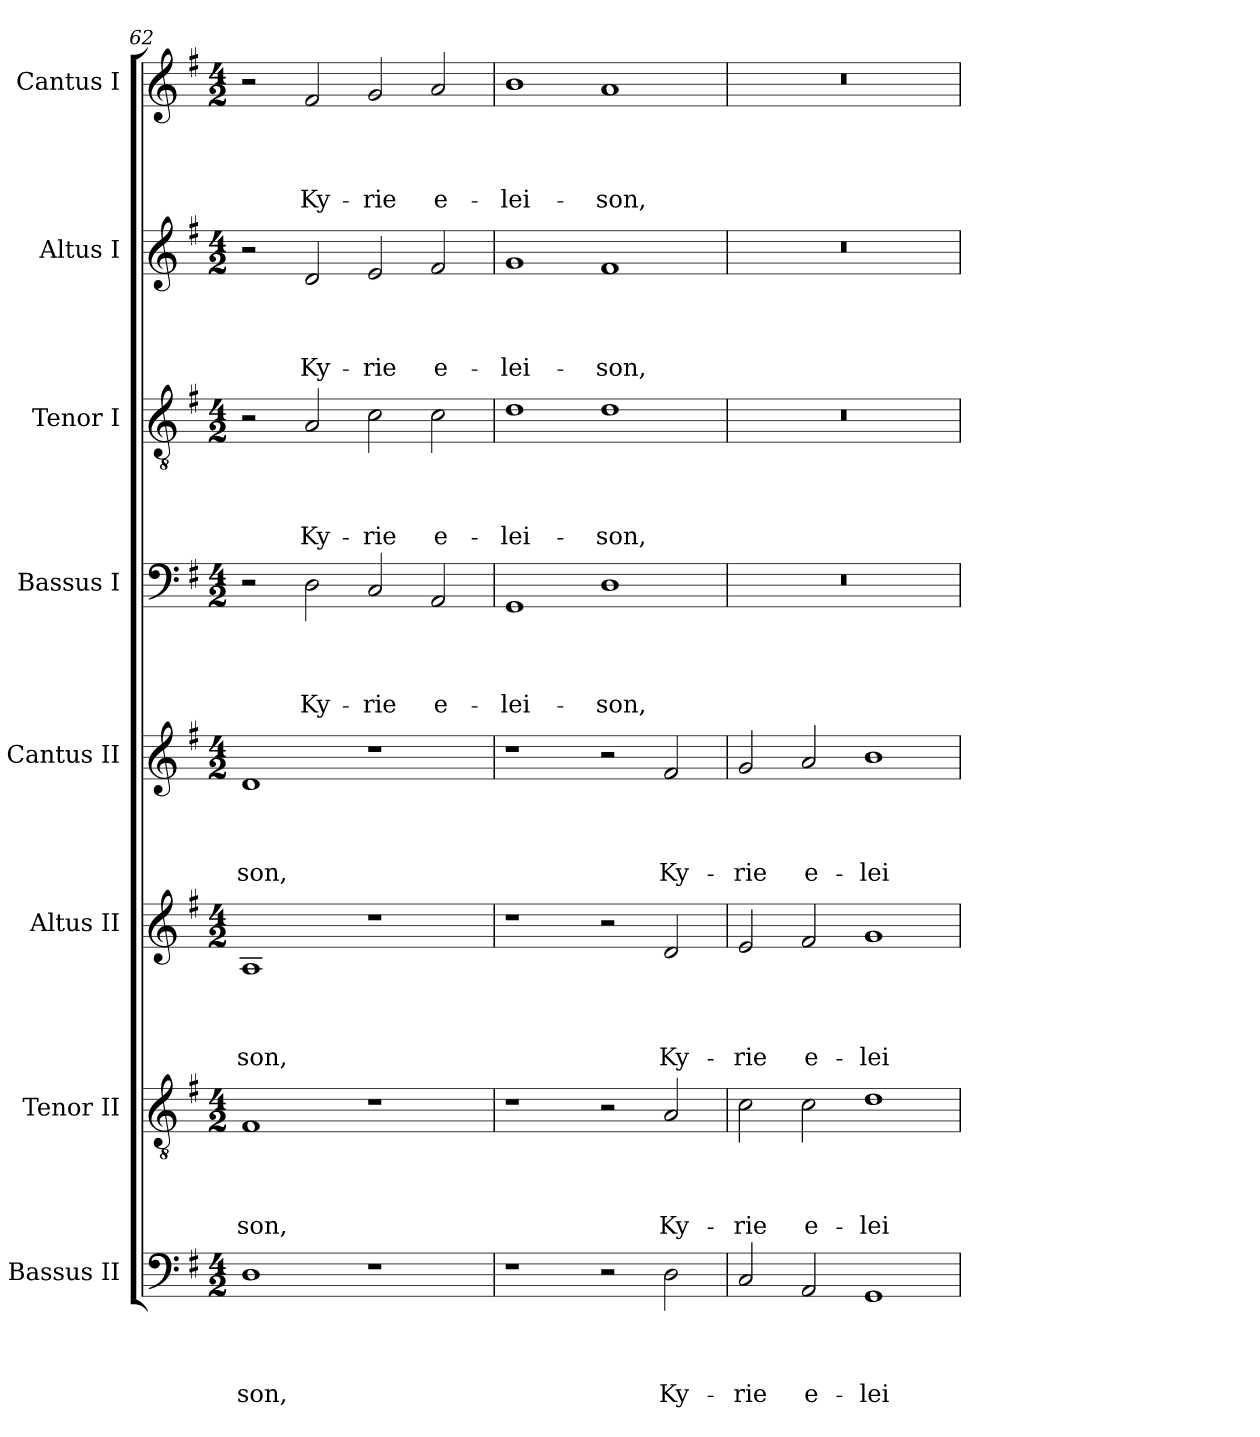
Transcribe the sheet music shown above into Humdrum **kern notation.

**kern	**text	**text	**text	**text	**kern	**text	**text	**text	**text	**kern	**text	**text	**text	**text	**kern	**text	**text	**text	**text	**kern	**text	**text	**text	**text	**kern	**text	**text	**text	**text	**kern	**text	**text	**text	**text	**kern	**text	**text	**text	**text
*part8	*part8	*part8	*part8	*part8	*part7	*part7	*part7	*part7	*part7	*part6	*part6	*part6	*part6	*part6	*part5	*part5	*part5	*part5	*part5	*part4	*part4	*part4	*part4	*part4	*part3	*part3	*part3	*part3	*part3	*part2	*part2	*part2	*part2	*part2	*part1	*part1	*part1	*part1	*part1
*staff8	*staff8	*staff8	*staff8	*staff8	*staff7	*staff7	*staff7	*staff7	*staff7	*staff6	*staff6	*staff6	*staff6	*staff6	*staff5	*staff5	*staff5	*staff5	*staff5	*staff4	*staff4	*staff4	*staff4	*staff4	*staff3	*staff3	*staff3	*staff3	*staff3	*staff2	*staff2	*staff2	*staff2	*staff2	*staff1	*staff1	*staff1	*staff1	*staff1
*I"Bassus II	*	*	*	*	*I"Tenor II	*	*	*	*	*I"Altus II	*	*	*	*	*I"Cantus II	*	*	*	*	*I"Bassus I	*	*	*	*	*I"Tenor I	*	*	*	*	*I"Altus I	*	*	*	*	*I"Cantus I	*	*	*	*
*I'B II	*	*	*	*	*I'T II	*	*	*	*	*I'A II	*	*	*	*	*I'C II	*	*	*	*	*I'B I	*	*	*	*	*I'T I	*	*	*	*	*I'A I	*	*	*	*	*I'C I	*	*	*	*
*clefF4	*	*	*	*	*clefGv2	*	*	*	*	*clefG2	*	*	*	*	*clefG2	*	*	*	*	*clefF4	*	*	*	*	*clefGv2	*	*	*	*	*clefG2	*	*	*	*	*clefG2	*	*	*	*
*k[f#]	*	*	*	*	*k[f#]	*	*	*	*	*k[f#]	*	*	*	*	*k[f#]	*	*	*	*	*k[f#]	*	*	*	*	*k[f#]	*	*	*	*	*k[f#]	*	*	*	*	*k[f#]	*	*	*	*
*G:	*	*	*	*	*G:	*	*	*	*	*G:	*	*	*	*	*G:	*	*	*	*	*G:	*	*	*	*	*G:	*	*	*	*	*G:	*	*	*	*	*G:	*	*	*	*
*M4/2	*	*	*	*	*M4/2	*	*	*	*	*M4/2	*	*	*	*	*M4/2	*	*	*	*	*M4/2	*	*	*	*	*M4/2	*	*	*	*	*M4/2	*	*	*	*	*M4/2	*	*	*	*
=62	=62	=62	=62	=62	=62	=62	=62	=62	=62	=62	=62	=62	=62	=62	=62	=62	=62	=62	=62	=62	=62	=62	=62	=62	=62	=62	=62	=62	=62	=62	=62	=62	=62	=62	=62	=62	=62	=62	=62
!	!	!	!	!LO:LY:b	!	!	!	!	!	!	!	!	!	!	!	!	!	!	!	!	!	!	!	!	!	!	!	!	!	!	!	!	!	!	!	!	!	!	!
!	!	!	!	!	!	!	!	!	!LO:LY:b	!	!	!	!	!	!	!	!	!	!	!	!	!	!	!	!	!	!	!	!	!	!	!	!	!	!	!	!	!	!
!	!	!	!	!	!	!	!	!	!	!	!	!	!	!LO:LY:b	!	!	!	!	!	!	!	!	!	!	!	!	!	!	!	!	!	!	!	!	!	!	!	!	!
!	!	!	!	!	!	!	!	!	!	!	!	!	!	!	!	!	!	!	!LO:LY:b	!	!	!	!	!	!	!	!	!	!	!	!	!	!	!	!	!	!	!	!
1D	.	.	.	-son,	1F#	.	.	.	-son,	1A	.	.	.	-son,	1d	.	.	.	-son,	2r	.	.	.	.	2r	.	.	.	.	2r	.	.	.	.	2r	.	.	.	.
!	!	!	!	!	!	!	!	!	!	!	!	!	!	!	!	!	!	!	!	!	!	!	!	!LO:LY:b	!	!	!	!	!	!	!	!	!	!	!	!	!	!	!
!	!	!	!	!	!	!	!	!	!	!	!	!	!	!	!	!	!	!	!	!	!	!	!	!	!	!	!	!	!LO:LY:b	!	!	!	!	!	!	!	!	!	!
!	!	!	!	!	!	!	!	!	!	!	!	!	!	!	!	!	!	!	!	!	!	!	!	!	!	!	!	!	!	!	!	!	!	!LO:LY:b	!	!	!	!	!
!	!	!	!	!	!	!	!	!	!	!	!	!	!	!	!	!	!	!	!	!	!	!	!	!	!	!	!	!	!	!	!	!	!	!	!	!	!	!	!LO:LY:b
.	.	.	.	.	.	.	.	.	.	.	.	.	.	.	.	.	.	.	.	2D\	.	.	.	Ky-	2A/	.	.	.	Ky-	2d/	.	.	.	Ky-	2f#/	.	.	.	Ky-
!	!	!	!	!	!	!	!	!	!	!	!	!	!	!	!	!	!	!	!	!	!	!	!	!LO:LY:b	!	!	!	!	!	!	!	!	!	!	!	!	!	!	!
!	!	!	!	!	!	!	!	!	!	!	!	!	!	!	!	!	!	!	!	!	!	!	!	!	!	!	!	!	!LO:LY:b	!	!	!	!	!	!	!	!	!	!
!	!	!	!	!	!	!	!	!	!	!	!	!	!	!	!	!	!	!	!	!	!	!	!	!	!	!	!	!	!	!	!	!	!	!LO:LY:b	!	!	!	!	!
!	!	!	!	!	!	!	!	!	!	!	!	!	!	!	!	!	!	!	!	!	!	!	!	!	!	!	!	!	!	!	!	!	!	!	!	!	!	!	!LO:LY:b
1r	.	.	.	.	1r	.	.	.	.	1r	.	.	.	.	1r	.	.	.	.	2C/	.	.	.	-rie	2c\	.	.	.	-rie	2e/	.	.	.	-rie	2g/	.	.	.	-rie
!	!	!	!	!	!	!	!	!	!	!	!	!	!	!	!	!	!	!	!	!	!	!	!	!LO:LY:b	!	!	!	!	!	!	!	!	!	!	!	!	!	!	!
!	!	!	!	!	!	!	!	!	!	!	!	!	!	!	!	!	!	!	!	!	!	!	!	!	!	!	!	!	!LO:LY:b	!	!	!	!	!	!	!	!	!	!
!	!	!	!	!	!	!	!	!	!	!	!	!	!	!	!	!	!	!	!	!	!	!	!	!	!	!	!	!	!	!	!	!	!	!LO:LY:b	!	!	!	!	!
!	!	!	!	!	!	!	!	!	!	!	!	!	!	!	!	!	!	!	!	!	!	!	!	!	!	!	!	!	!	!	!	!	!	!	!	!	!	!	!LO:LY:b
.	.	.	.	.	.	.	.	.	.	.	.	.	.	.	.	.	.	.	.	2AA/	.	.	.	e-	2c\	.	.	.	e-	2f#/	.	.	.	e-	2a/	.	.	.	e-
!!LO:PB:g=z
=63	=63	=63	=63	=63	=63	=63	=63	=63	=63	=63	=63	=63	=63	=63	=63	=63	=63	=63	=63	=63	=63	=63	=63	=63	=63	=63	=63	=63	=63	=63	=63	=63	=63	=63	=63	=63	=63	=63	=63
!	!	!	!	!	!	!	!	!	!	!	!	!	!	!	!	!	!	!	!	!	!	!	!	!LO:LY:b	!	!	!	!	!	!	!	!	!	!	!	!	!	!	!
!	!	!	!	!	!	!	!	!	!	!	!	!	!	!	!	!	!	!	!	!	!	!	!	!	!	!	!	!	!LO:LY:b	!	!	!	!	!	!	!	!	!	!
!	!	!	!	!	!	!	!	!	!	!	!	!	!	!	!	!	!	!	!	!	!	!	!	!	!	!	!	!	!	!	!	!	!	!LO:LY:b	!	!	!	!	!
!	!	!	!	!	!	!	!	!	!	!	!	!	!	!	!	!	!	!	!	!	!	!	!	!	!	!	!	!	!	!	!	!	!	!	!	!	!	!	!LO:LY:b
1r	.	.	.	.	1r	.	.	.	.	1r	.	.	.	.	1r	.	.	.	.	1GG	.	.	.	-lei-	1d	.	.	.	-lei-	1g	.	.	.	-lei-	1b	.	.	.	-lei-
!	!	!	!	!	!	!	!	!	!	!	!	!	!	!	!	!	!	!	!	!	!	!	!	!LO:LY:b	!	!	!	!	!	!	!	!	!	!	!	!	!	!	!
!	!	!	!	!	!	!	!	!	!	!	!	!	!	!	!	!	!	!	!	!	!	!	!	!	!	!	!	!	!LO:LY:b	!	!	!	!	!	!	!	!	!	!
!	!	!	!	!	!	!	!	!	!	!	!	!	!	!	!	!	!	!	!	!	!	!	!	!	!	!	!	!	!	!	!	!	!	!LO:LY:b	!	!	!	!	!
!	!	!	!	!	!	!	!	!	!	!	!	!	!	!	!	!	!	!	!	!	!	!	!	!	!	!	!	!	!	!	!	!	!	!	!	!	!	!	!LO:LY:b
2r	.	.	.	.	2r	.	.	.	.	2r	.	.	.	.	2r	.	.	.	.	1D	.	.	.	-son,	1d	.	.	.	-son,	1f#	.	.	.	-son,	1a	.	.	.	-son,
!	!	!	!	!LO:LY:b	!	!	!	!	!	!	!	!	!	!	!	!	!	!	!	!	!	!	!	!	!	!	!	!	!	!	!	!	!	!	!	!	!	!	!
!	!	!	!	!	!	!	!	!	!LO:LY:b	!	!	!	!	!	!	!	!	!	!	!	!	!	!	!	!	!	!	!	!	!	!	!	!	!	!	!	!	!	!
!	!	!	!	!	!	!	!	!	!	!	!	!	!	!LO:LY:b	!	!	!	!	!	!	!	!	!	!	!	!	!	!	!	!	!	!	!	!	!	!	!	!	!
!	!	!	!	!	!	!	!	!	!	!	!	!	!	!	!	!	!	!	!LO:LY:b	!	!	!	!	!	!	!	!	!	!	!	!	!	!	!	!	!	!	!	!
2D\	.	.	.	Ky-	2A/	.	.	.	Ky-	2d/	.	.	.	Ky-	2f#/	.	.	.	Ky-	.	.	.	.	.	.	.	.	.	.	.	.	.	.	.	.	.	.	.	.
=64	=64	=64	=64	=64	=64	=64	=64	=64	=64	=64	=64	=64	=64	=64	=64	=64	=64	=64	=64	=64	=64	=64	=64	=64	=64	=64	=64	=64	=64	=64	=64	=64	=64	=64	=64	=64	=64	=64	=64
!	!	!	!	!LO:LY:b	!	!	!	!	!	!	!	!	!	!	!	!	!	!	!	!	!	!	!	!	!	!	!	!	!	!	!	!	!	!	!	!	!	!	!
!	!	!	!	!	!	!	!	!	!LO:LY:b	!	!	!	!	!	!	!	!	!	!	!	!	!	!	!	!	!	!	!	!	!	!	!	!	!	!	!	!	!	!
!	!	!	!	!	!	!	!	!	!	!	!	!	!	!LO:LY:b	!	!	!	!	!	!	!	!	!	!	!	!	!	!	!	!	!	!	!	!	!	!	!	!	!
!	!	!	!	!	!	!	!	!	!	!	!	!	!	!	!	!	!	!	!LO:LY:b	!	!	!	!	!	!	!	!	!	!	!	!	!	!	!	!	!	!	!	!
2C/	.	.	.	-rie	2c\	.	.	.	-rie	2e/	.	.	.	-rie	2g/	.	.	.	-rie	0r	.	.	.	.	0r	.	.	.	.	0r	.	.	.	.	0r	.	.	.	.
!	!	!	!	!LO:LY:b	!	!	!	!	!	!	!	!	!	!	!	!	!	!	!	!	!	!	!	!	!	!	!	!	!	!	!	!	!	!	!	!	!	!	!
!	!	!	!	!	!	!	!	!	!LO:LY:b	!	!	!	!	!	!	!	!	!	!	!	!	!	!	!	!	!	!	!	!	!	!	!	!	!	!	!	!	!	!
!	!	!	!	!	!	!	!	!	!	!	!	!	!	!LO:LY:b	!	!	!	!	!	!	!	!	!	!	!	!	!	!	!	!	!	!	!	!	!	!	!	!	!
!	!	!	!	!	!	!	!	!	!	!	!	!	!	!	!	!	!	!	!LO:LY:b	!	!	!	!	!	!	!	!	!	!	!	!	!	!	!	!	!	!	!	!
2AA/	.	.	.	e-	2c\	.	.	.	e-	2f#/	.	.	.	e-	2a/	.	.	.	e-	.	.	.	.	.	.	.	.	.	.	.	.	.	.	.	.	.	.	.	.
!	!	!	!	!LO:LY:b	!	!	!	!	!	!	!	!	!	!	!	!	!	!	!	!	!	!	!	!	!	!	!	!	!	!	!	!	!	!	!	!	!	!	!
!	!	!	!	!	!	!	!	!	!LO:LY:b	!	!	!	!	!	!	!	!	!	!	!	!	!	!	!	!	!	!	!	!	!	!	!	!	!	!	!	!	!	!
!	!	!	!	!	!	!	!	!	!	!	!	!	!	!LO:LY:b	!	!	!	!	!	!	!	!	!	!	!	!	!	!	!	!	!	!	!	!	!	!	!	!	!
!	!	!	!	!	!	!	!	!	!	!	!	!	!	!	!	!	!	!	!LO:LY:b	!	!	!	!	!	!	!	!	!	!	!	!	!	!	!	!	!	!	!	!
1GG	.	.	.	-lei-	1d	.	.	.	-lei-	1g	.	.	.	-lei-	1b	.	.	.	-lei-	.	.	.	.	.	.	.	.	.	.	.	.	.	.	.	.	.	.	.	.
=	=	=	=	=	=	=	=	=	=	=	=	=	=	=	=	=	=	=	=	=	=	=	=	=	=	=	=	=	=	=	=	=	=	=	=	=	=	=	=
*-	*-	*-	*-	*-	*-	*-	*-	*-	*-	*-	*-	*-	*-	*-	*-	*-	*-	*-	*-	*-	*-	*-	*-	*-	*-	*-	*-	*-	*-	*-	*-	*-	*-	*-	*-	*-	*-	*-	*-
